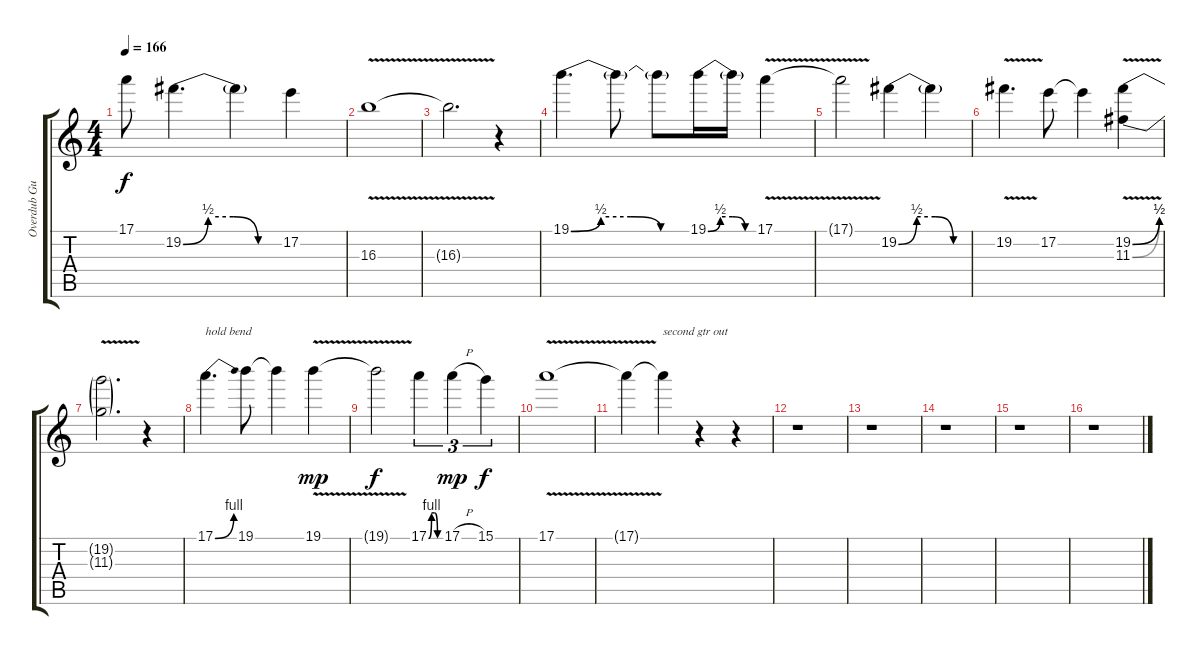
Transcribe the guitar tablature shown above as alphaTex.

\track ("Overdub Guitar" "Overdub Gu") {instrument distortionguitar}
\staff {score tabs}
\tuning (E4 B3 G3 D3 A2 E2) {hide}
\ts (4 4)
\tempo 166
\clef g2
\ks c
17.1{t}.8{dy f} 19.2{be (custom 0 0 15 2 30 2 45 0 60 0)}.4{d} 19.2{t}.4 17.2.4 |
16.3{v}.1 |
16.3{t}.2{d} r.4 |
19.1{be (custom 0 0 15 2 30 2 45 0 60 0)}.4{d} 19.1{t}.8 19.1{t}.8 19.1{be (custom 0 0 15 2 30 2 45 0 60 0)}.16 19.1{t}.16 17.1{v}.4 |
17.1{t}.2 19.2{be (custom 0 0 15 2 30 2 45 0 60 0)}.4 19.2{t}.4 |
19.2{v}.4{d} 17.2.8 17.2{t}.4 (19.2{be (bend 0 0 60 2) v} 11.3{be (bend 0 0 60 2) v}).4 |
(19.2{t} 11.3{t}).2{d} r.4 |
17.1{be (bend 0 0 60 4)}.4{d txt "hold bend"} 19.1.8 19.1{t}.4 19.1{v}.4{dy mp} |
19.1{t}.2{dy f} 17.1{be (custom 0 0 15 4 30 4 45 0 60 0)}.4{tu (3 2)} 17.1{h}.4{tu (3 2) dy mp} 15.1.4{tu (3 2) dy f} |
17.1{v}.1 |
17.1{t}.4 17.1{t}.4{txt "second gtr out"} r.4 r.4 |
r.1 |
r.1 |
r.1 |
r.1 |
r.1
